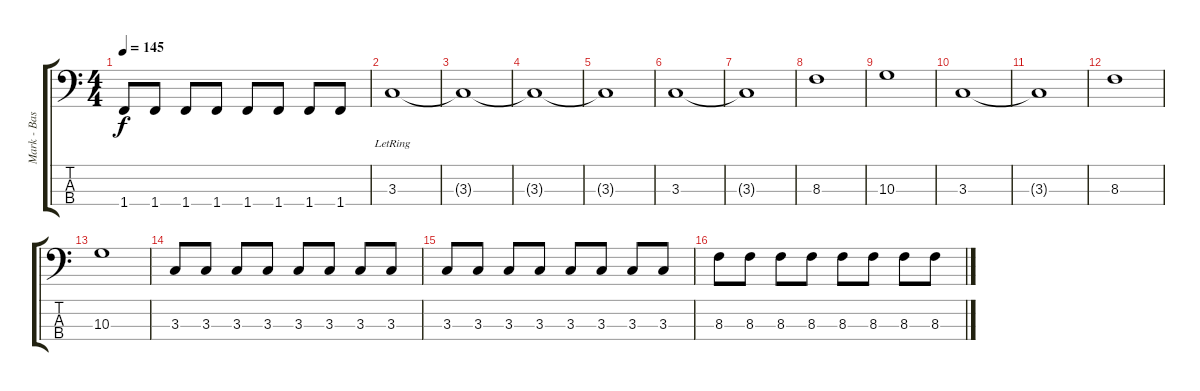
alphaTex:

\track ("Mark - Bass" "Mark - Bas") {instrument electricbassfinger}
\staff {score tabs}
\tuning (G2 D2 A1 E1) {hide}
\ts (4 4)
\tempo 145
\clef f4
\ks c
1.4.8{dy f} 1.4.8 1.4.8 1.4.8 1.4.8 1.4.8 1.4.8 1.4.8 |
3.3{lr}.1 |
3.3{t}.1 |
3.3{t}.1 |
3.3{t}.1 |
3.3.1 |
3.3{t}.1 |
8.3.1 |
10.3.1 |
3.3.1 |
3.3{t}.1 |
8.3.1 |
10.3.1 |
3.3.8 3.3.8 3.3.8 3.3.8 3.3.8 3.3.8 3.3.8 3.3.8 |
3.3.8 3.3.8 3.3.8 3.3.8 3.3.8 3.3.8 3.3.8 3.3.8 |
8.3.8 8.3.8 8.3.8 8.3.8 8.3.8 8.3.8 8.3.8 8.3.8
